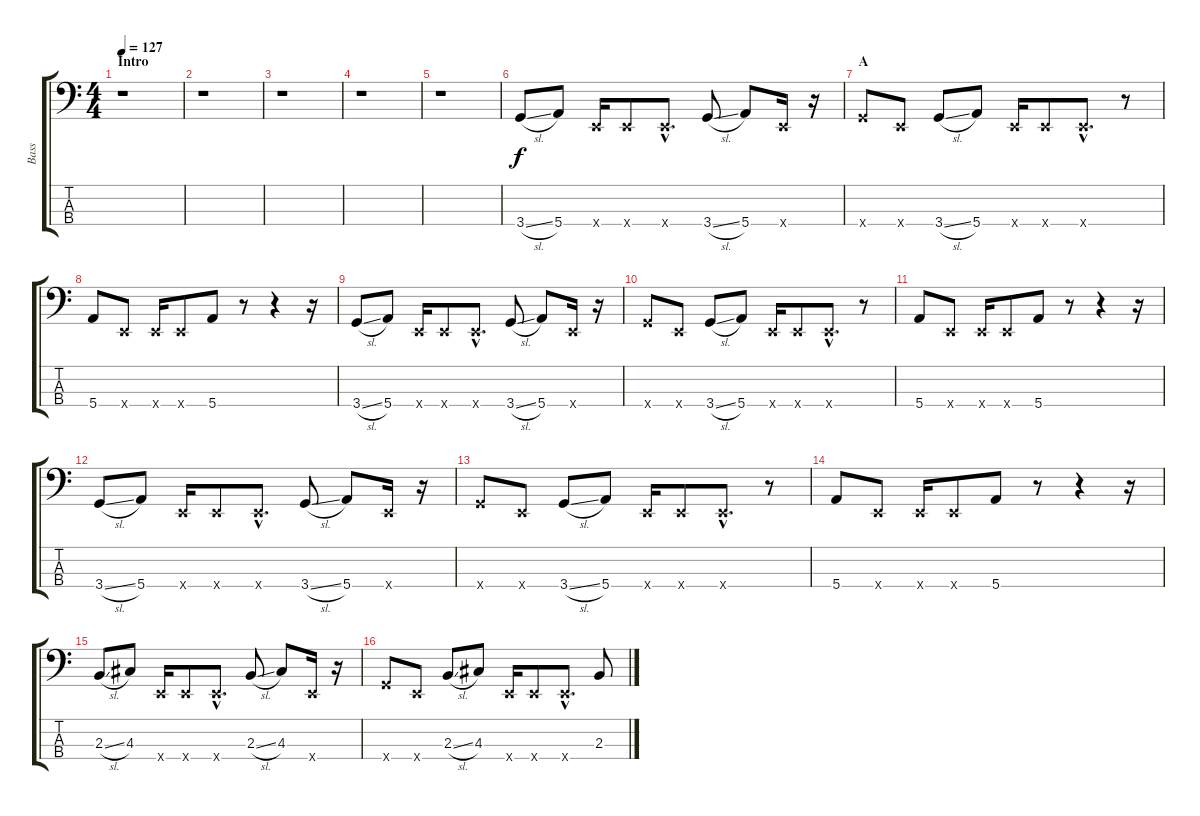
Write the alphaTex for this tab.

\track ("Bass" "Bass") {instrument slapbass1}
\staff {score tabs}
\tuning (G2 D2 A1 E1) {hide}
\ts (4 4)
\section ("" "Intro")
\tempo 127
\clef f4
\ks c
r.1{dy f instrument slapbass1} |
r.1 |
r.1 |
r.1 |
r.1 |
3.4{sl}.8 5.4.8 0.4{x}.16 0.4{x}.8 0.4{hac x}.8{d} 3.4{sl}.8 5.4.8 0.4{x}.16 r.16 |
\section ("" "A")
3.4{x}.8 0.4{x}.8 3.4{sl}.8 5.4.8 0.4{x}.16 0.4{x}.8 0.4{hac x}.8{d} r.8 |
5.4.8 0.4{x}.8 0.4{x}.16 0.4{x}.8 5.4.8 r.8 r.4 r.16 |
3.4{sl}.8 5.4.8 0.4{x}.16 0.4{x}.8 0.4{hac x}.8{d} 3.4{sl}.8 5.4.8 0.4{x}.16 r.16 |
3.4{x}.8 0.4{x}.8 3.4{sl}.8 5.4.8 0.4{x}.16 0.4{x}.8 0.4{hac x}.8{d} r.8 |
5.4.8 0.4{x}.8 0.4{x}.16 0.4{x}.8 5.4.8 r.8 r.4 r.16 |
3.4{sl}.8 5.4.8 0.4{x}.16 0.4{x}.8 0.4{hac x}.8{d} 3.4{sl}.8 5.4.8 0.4{x}.16 r.16 |
3.4{x}.8 0.4{x}.8 3.4{sl}.8 5.4.8 0.4{x}.16 0.4{x}.8 0.4{hac x}.8{d} r.8 |
5.4.8 0.4{x}.8 0.4{x}.16 0.4{x}.8 5.4.8 r.8 r.4 r.16 |
2.3{sl}.8 4.3.8 0.4{x}.16 0.4{x}.8 0.4{hac x}.8{d} 2.3{sl}.8 4.3.8 0.4{x}.16 r.16 |
3.4{x}.8 0.4{x}.8 2.3{sl}.8 4.3.8 0.4{x}.16 0.4{x}.8 0.4{hac x}.8{d} 2.3{sl}.8
